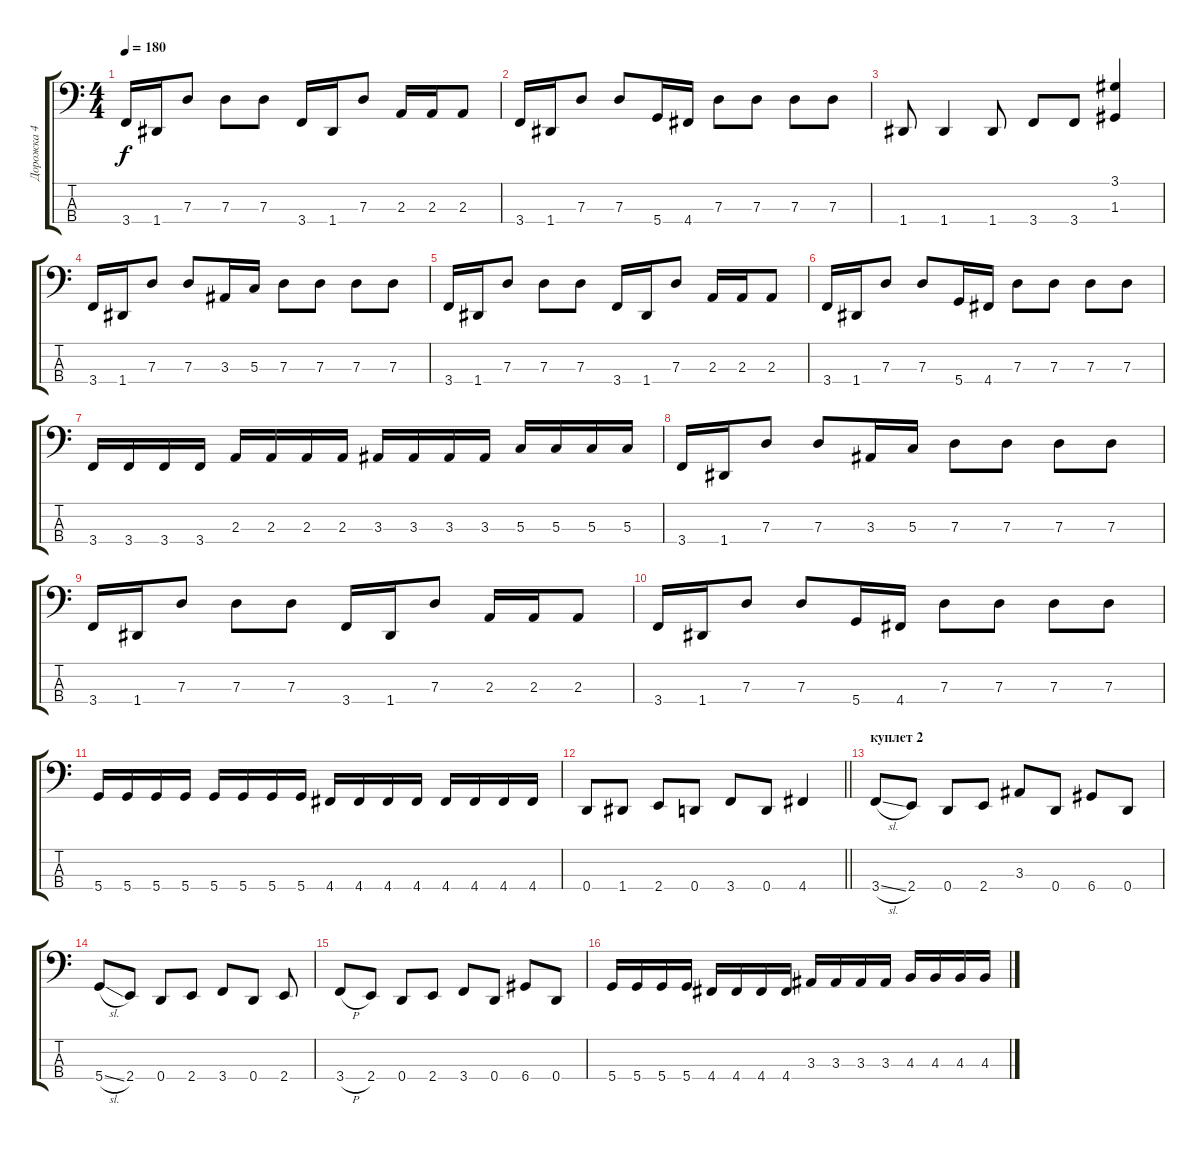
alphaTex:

\track ("Дорожка 4" "Дорожка 4") {instrument electricbassfinger}
\staff {score tabs}
\tuning (F2 C2 G1 D1) {hide}
\ts (4 4)
\tempo 180
\clef f4
\ks c
3.4.16{dy f} 1.4.16 7.3.8 7.3.8 7.3.8 3.4.16 1.4.16 7.3.8 2.3.16 2.3.16 2.3.8 |
3.4.16 1.4.16 7.3.8 7.3.8 5.4.16 4.4.16 7.3.8 7.3.8 7.3.8 7.3.8 |
1.4.8 1.4.4 1.4.8 3.4.8 3.4.8 (3.1 1.3).4 |
3.4.16 1.4.16 7.3.8 7.3.8 3.3.16 5.3.16 7.3.8 7.3.8 7.3.8 7.3.8 |
3.4.16 1.4.16 7.3.8 7.3.8 7.3.8 3.4.16 1.4.16 7.3.8 2.3.16 2.3.16 2.3.8 |
3.4.16 1.4.16 7.3.8 7.3.8 5.4.16 4.4.16 7.3.8 7.3.8 7.3.8 7.3.8 |
3.4.16 3.4.16 3.4.16 3.4.16 2.3.16 2.3.16 2.3.16 2.3.16 3.3.16 3.3.16 3.3.16 3.3.16 5.3.16 5.3.16 5.3.16 5.3.16 |
3.4.16 1.4.16 7.3.8 7.3.8 3.3.16 5.3.16 7.3.8 7.3.8 7.3.8 7.3.8 |
3.4.16 1.4.16 7.3.8 7.3.8 7.3.8 3.4.16 1.4.16 7.3.8 2.3.16 2.3.16 2.3.8 |
3.4.16 1.4.16 7.3.8 7.3.8 5.4.16 4.4.16 7.3.8 7.3.8 7.3.8 7.3.8 |
5.4.16 5.4.16 5.4.16 5.4.16 5.4.16 5.4.16 5.4.16 5.4.16 4.4.16 4.4.16 4.4.16 4.4.16 4.4.16 4.4.16 4.4.16 4.4.16 |
\barLineRight lightlight
0.4.8 1.4.8 2.4.8 0.4.8 3.4.8 0.4.8 4.4.4 |
\section ("" "куплет 2")
3.4{sl}.8 2.4.8 0.4.8 2.4.8 3.3.8 0.4.8 6.4.8 0.4.8 |
5.4{sl}.8 2.4.8 0.4.8 2.4.8 3.4.8 0.4.8 2.4.8 |
3.4{h}.8 2.4.8 0.4.8 2.4.8 3.4.8 0.4.8 6.4.8 0.4.8 |
5.4.16 5.4.16 5.4.16 5.4.16 4.4.16 4.4.16 4.4.16 4.4.16 3.3.16 3.3.16 3.3.16 3.3.16 4.3.16 4.3.16 4.3.16 4.3.16
